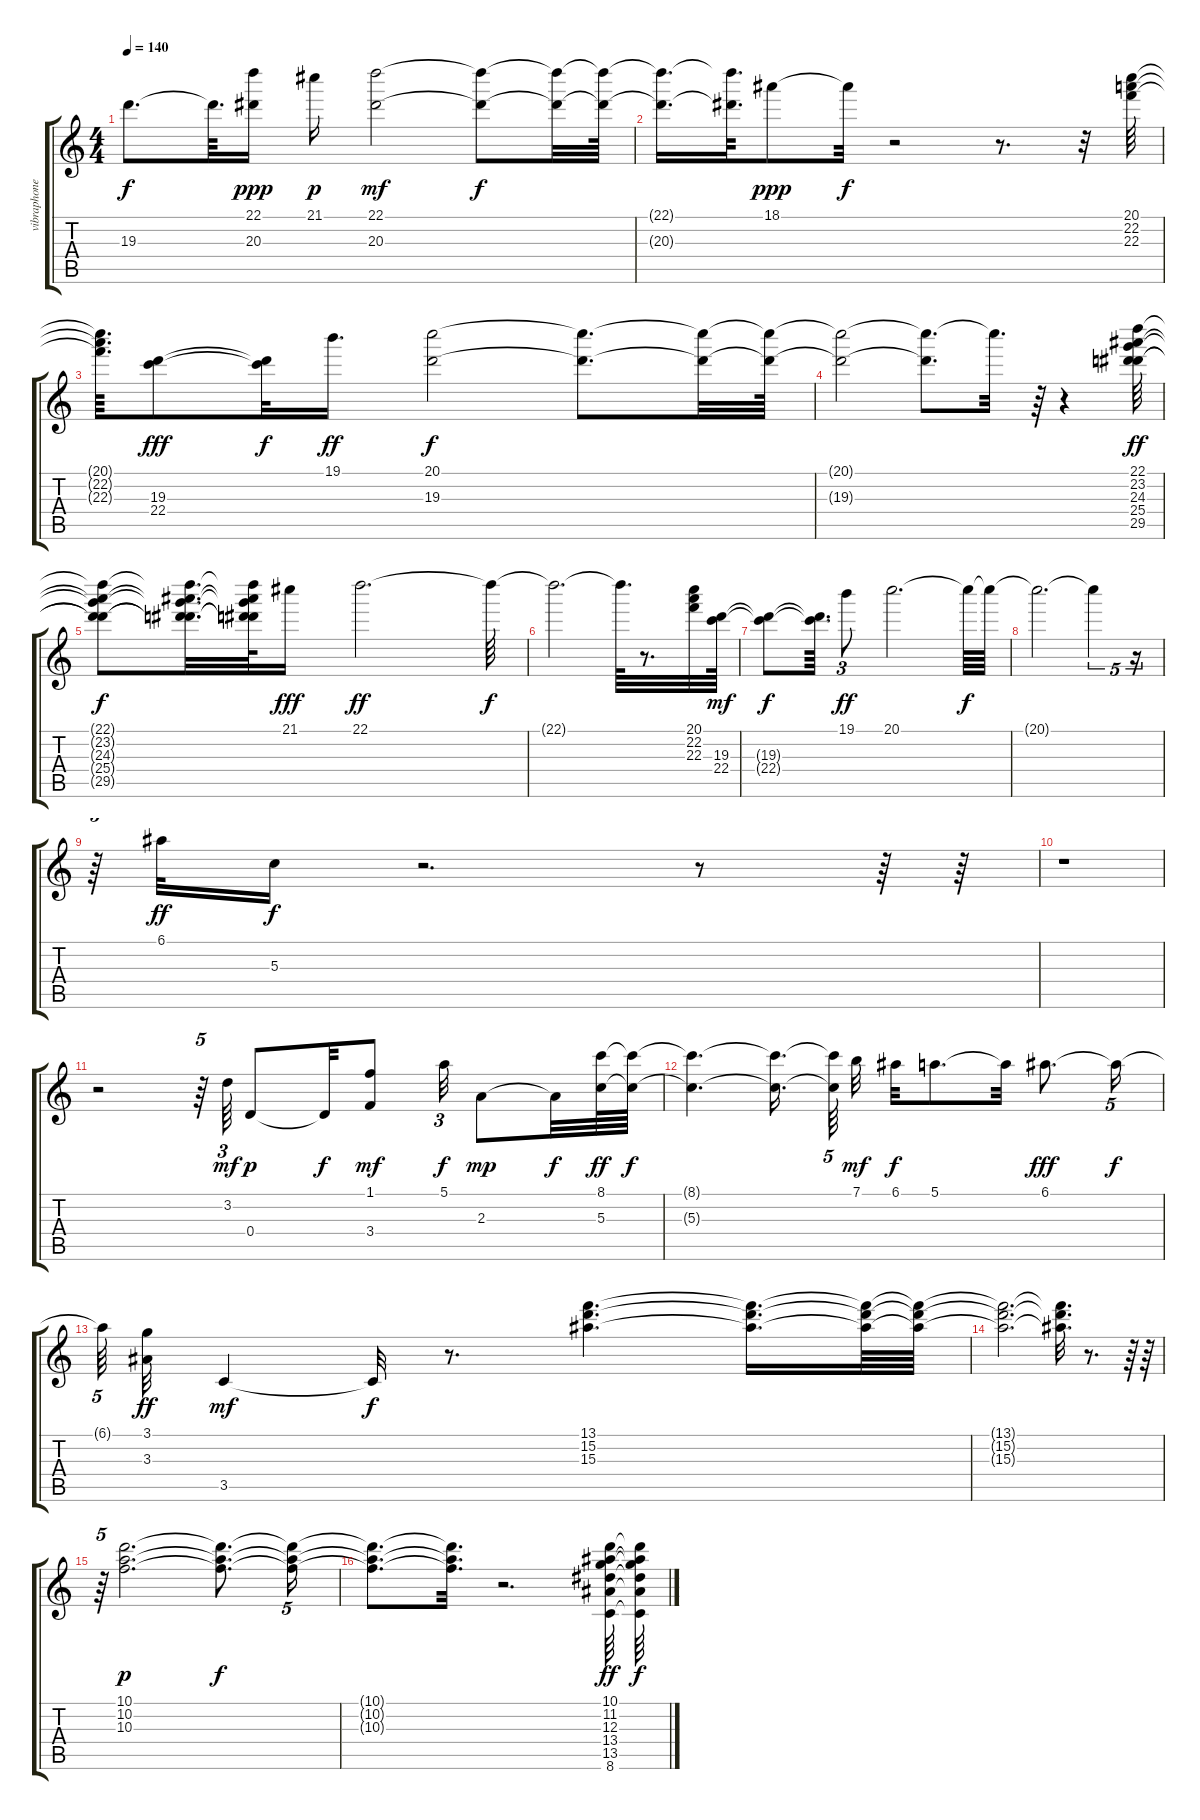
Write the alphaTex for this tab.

\track ("vibraphone" "vibraphone") {instrument electricguitarjazz}
\staff {score tabs}
\tuning (E4 B3 G3 D3 A2 E2) {hide}
\ts (4 4)
\tempo 140
\clef g2
\ks c
19.3{t}.8{d dy f} 19.3{t}.64{d} (22.1 20.3).16{dy ppp} 21.1.16{dy p} (22.1 20.3).2{dy mf} (22.1{t} 20.3{t}).8{dy f} (22.1{t} 20.3{t}).32 (22.1{t} 20.3{t}).64 |
(22.1{t} 20.3{t}).16{d} (22.1{t} 20.3{t}).64{d} 18.1.8{dy ppp} 18.1{t}.32{dy f} r.2 r.8{d} r.32 (20.1 22.2 22.3).64 |
(20.1{t} 22.2{t} 22.3{t}).64{d} (19.3 22.4).8{dy fff} (19.3{t} 22.4{t}).32{dy f} 19.1.16{d dy ff} (20.1 19.3).2{dy f} (20.1{t} 19.3{t}).8{d} (20.1{t} 19.3{t}).32 (20.1{t} 19.3{t}).64 |
(20.1{t} 19.3{t}).2 (20.1{t} 19.3{t}).8{d} 20.1{t}.32{d} r.64 r.4 (22.1 23.2 24.3 25.4 29.5).64{dy ff} |
(22.1{t} 23.2{t} 24.3{t} 25.4{t} 29.5{t}).8{dy f} (22.1{t} 23.2{t} 24.3{t} 25.4{t} 29.5{t}).32{d} (22.1{t} 23.2{t} 24.3{t} 25.4{t} 29.5{t}).64 21.1.16{dy fff} 22.1.2{d dy ff} 22.1{t}.64{dy f} |
22.1{t}.2{d} 22.1{t}.64{d} r.8{d} (20.1 22.2 22.3).32 (19.3 22.4).64{dy mf} |
(19.3{t} 22.4{t}).8{dy f} (19.3{t} 22.4{t}).64{d} 19.1.8{tu (3 2) dy ff} 20.1.2{d} 20.1{t}.64{dy f} 20.1{t}.64 |
20.1{t}.2{d} 20.1{t}.4{tu (5 4)} r.16{tu (5 4)} |
r.64{tu (5 4)} 6.1.32{dy ff} 5.3.16{dy f} r.2{d} r.8 r.64 r.64 |
r.1 |
r.2 r.64{tu (5 4)} 3.2.64{tu (3 2) dy mf} 0.4.8{dy p} 0.4{t}.32{dy f} (1.1 3.4).8{dy mf} 5.1.32{tu (3 2) dy f} 2.3.8{dy mp} 2.3{t}.32{dy f} (8.1 5.3).64{dy ff} (8.1{t} 5.3{t}).64{dy f} |
(8.1{t} 5.3{t}).4{d} (8.1{t} 5.3{t}).16{d} (8.1{t} 5.3{t}).64{tu (5 4)} 7.1.32{dy mf} 6.1.32{dy f} 5.1.8{d} 5.1{t}.32 6.1.8{d dy fff} 6.1{t}.16{tu (5 4) dy f} |
6.1{t}.64{tu (5 4)} (3.1 3.3).32{dy ff} 3.5.4{dy mf} 3.5{t}.32{dy f} r.8{d} (13.1 15.2 15.3).4{d} (13.1{t} 15.2{t} 15.3{t}).16{d} (13.1{t} 15.2{t} 15.3{t}).64 (13.1{t} 15.2{t} 15.3{t}).64 |
(13.1{t} 15.2{t} 15.3{t}).2{d} (13.1{t} 15.2{t} 15.3{t}).32{d} r.8{d} r.64 r.64 |
r.64{tu (5 4)} (10.1 10.2 10.3).2{d dy p} (10.1{t} 10.2{t} 10.3{t}).8{d dy f} (10.1{t} 10.2{t} 10.3{t}).16{tu (5 4)} |
(10.1{t} 10.2{t} 10.3{t}).8{d} (10.1{t} 10.2{t} 10.3{t}).32{d} r.2{d} (10.1 11.2 12.3 13.4 13.5 8.6).64{dy ff} (10.1{t} 11.2{t} 12.3{t} 13.4{t} 13.5{t} 8.6{t}).64{dy f}
